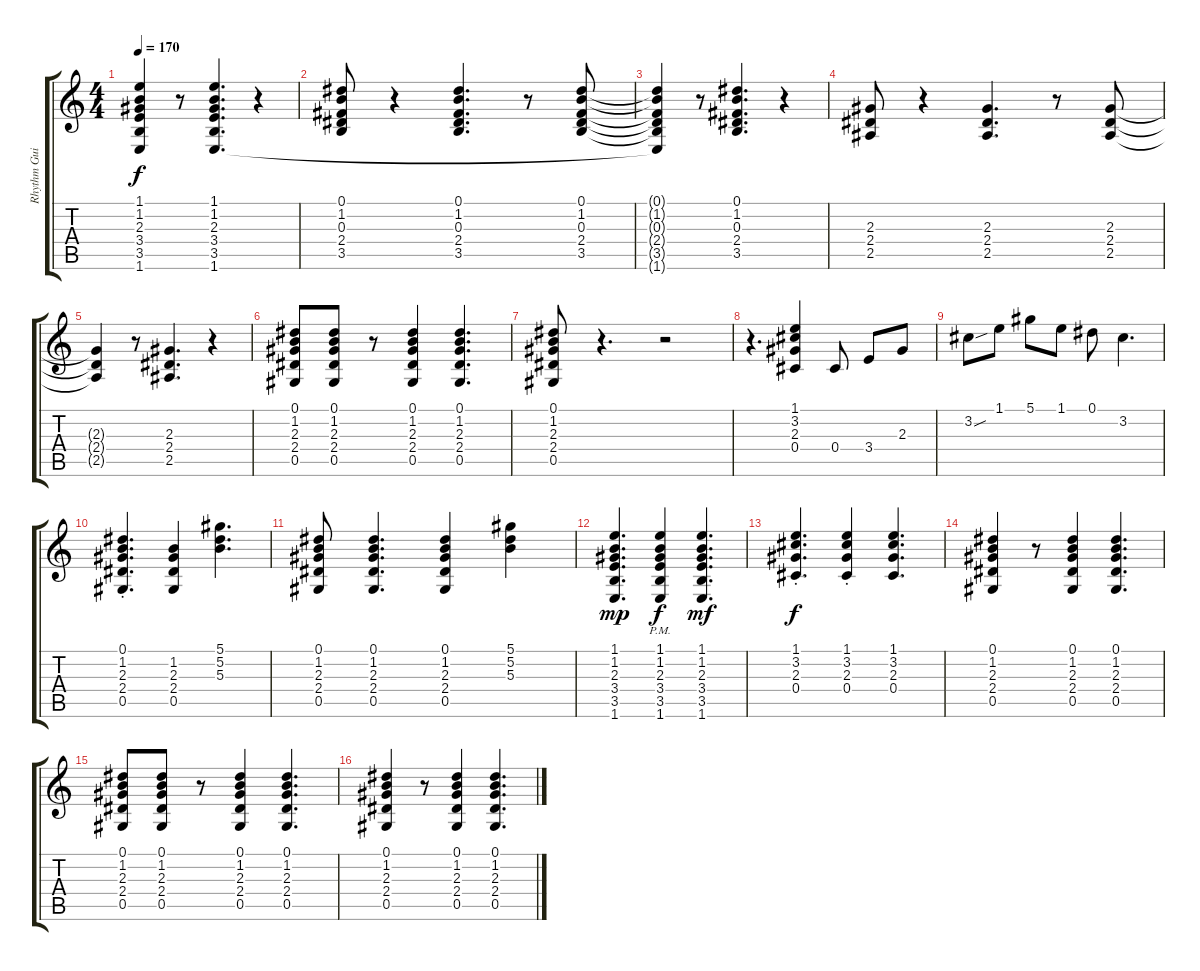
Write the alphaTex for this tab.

\track ("Rhythm Guitar" "Rhythm Gui") {instrument acousticguitarnylon}
\staff {score tabs}
\tuning (Eb4 Bb3 Gb3 Db3 Ab2 Eb2) {hide}
\ts (4 4)
\tempo 170
\clef g2
\ks c
(1.1{t} 1.2{t} 2.3{t} 3.4{t} 3.5{t} 1.6{t}).4{dy f} r.8 (1.1 1.2 2.3 3.4 3.5 1.6).4{d} r.4 |
(0.1 1.2 0.3 2.4 3.5).8 r.4 (0.1 1.2 0.3 2.4 3.5).4{d} r.8 (0.1 1.2 0.3 2.4 3.5).8 |
(0.1{t} 1.2{t} 0.3{t} 2.4{t} 3.5{t} 1.6{t}).4 r.8 (0.1 1.2 0.3 2.4 3.5).4{d} r.4 |
(2.3 2.4 2.5).8 r.4 (2.3 2.4 2.5).4{d} r.8 (2.3 2.4 2.5).8 |
(2.3{t} 2.4{t} 2.5{t}).4 r.8 (2.3 2.4 2.5).4{d} r.4 |
(0.1 1.2 2.3 2.4 0.5).8 (0.1 1.2 2.3 2.4 0.5).8 r.8 (0.1 1.2 2.3 2.4 0.5).4 (0.1 1.2 2.3 2.4 0.5).4{d} |
(0.1 1.2 2.3 2.4 0.5).8 r.4{d} r.2 |
r.4{d} (1.1 3.2 2.3 0.4).4 0.4.8 3.4.8 2.3.8 |
3.2{sou}.8 1.1.8 5.1.8 1.1.8 0.1.8 3.2.4{d} |
(0.1 1.2{st} 2.3 2.4 0.5).4{d} (1.2 2.3 2.4 0.5).4 (5.1 5.2 5.3).4{d} |
(0.1 1.2 2.3 2.4 0.5).8 (0.1 1.2 2.3 2.4 0.5).4{d} (0.1 1.2 2.3 2.4 0.5).4 (5.1 5.2 5.3).4 |
(1.1 1.2 2.3 3.4 3.5 1.6).4{d dy mp} (1.1{pm} 1.2 2.3 3.4 3.5 1.6).4{dy f} (1.1 1.2 2.3 3.4 3.5 1.6).4{d dy mf} |
(1.1 3.2{st} 2.3 0.4).4{d dy f} (1.1{st} 3.2 2.3 0.4).4 (1.1 3.2 2.3 0.4).4{d} |
(0.1 1.2 2.3 2.4 0.5).4 r.8 (0.1 1.2 2.3 2.4 0.5).4 (0.1 1.2 2.3 2.4 0.5).4{d} |
(0.1 1.2 2.3 2.4 0.5).8 (0.1 1.2 2.3 2.4 0.5).8 r.8 (0.1 1.2 2.3 2.4 0.5).4 (0.1 1.2 2.3 2.4 0.5).4{d} |
(0.1 1.2 2.3 2.4 0.5).4 r.8 (0.1 1.2 2.3 2.4 0.5).4 (0.1 1.2 2.3 2.4 0.5).4{d}
